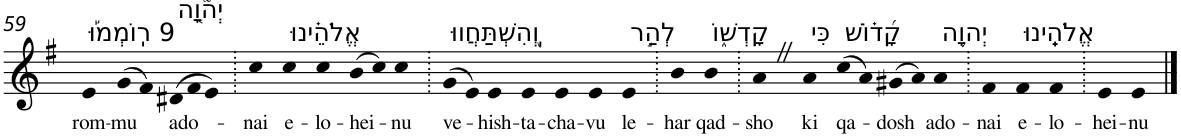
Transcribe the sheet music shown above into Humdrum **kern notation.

**kern	**text
*part1	*part1
*staff1	*staff1
*I"Piano	*
*I'Pno	*
!!LO:PB:g=z
*clefG2	*
*k[f#]	*
*G:	*
=59	=59
!LO:TX:a:t=9 רֽוֹמְמ֡וּ	!
!	!LO:LY:b
4e	rom-
!	!LO:LY:b
(>8g	-mu
8f#)	.
*Xtuplet	*
!LO:TX:a:t=יְה֘וָ֤ה	!
!	!LO:LY:b
(>12d#X	ado-
12f#	.
12e)	.
=60.	=60.
!	!LO:LY:b
4cc	-nai
!LO:TX:a:t=אֱלֹהֵ֗ינוּ	!
!	!LO:LY:b
4cc	e-
!	!LO:LY:b
4cc	-lo-
!	!LO:LY:b
(>8b	-hei-
8cc)	.
!	!LO:LY:b
4cc	-nu
=61.	=61.
!LO:TX:a:t=וְֽ֭הִשְׁתַּחֲווּ	!
!	!LO:LY:b
(>8g	ve-
8e)	.
!	!LO:LY:b
4e	-hish-
!	!LO:LY:b
4e	-ta-
!	!LO:LY:b
4e	-cha-
!	!LO:LY:b
4e	-vu
!LO:TX:a:t=לְהַ֣ר	!
!	!LO:LY:b
4e	le-
=62.	=62.
!	!LO:LY:b
4b	-har
!LO:TX:a:t=קָדְשׁ֑וֹ	!
!	!LO:LY:b
4b	qad-
=63.	=63.
!	!LO:LY:b
4aZ	-sho
!LO:TX:a:t=כִּי	!
!	!LO:LY:b
4a	ki
!LO:TX:a:t=קָ֝ד֗וֹשׁ	!
!	!LO:LY:b
(>8cc	qa-
8a)	.
!	!LO:LY:b
(>8g#X	-dosh
8a)	.
!LO:TX:a:t=יְהוָ֥ה	!
!	!LO:LY:b
4a	ado-
=64.	=64.
!	!LO:LY:b
4f#	-nai
!LO:TX:a:t=אֱלֹהֵֽינוּ	!
!	!LO:LY:b
4f#	e-
!	!LO:LY:b
4f#	-lo-
=65.	=65.
!	!LO:LY:b
4e	-hei-
!	!LO:LY:b
4e	-nu
==	==
*-	*-
